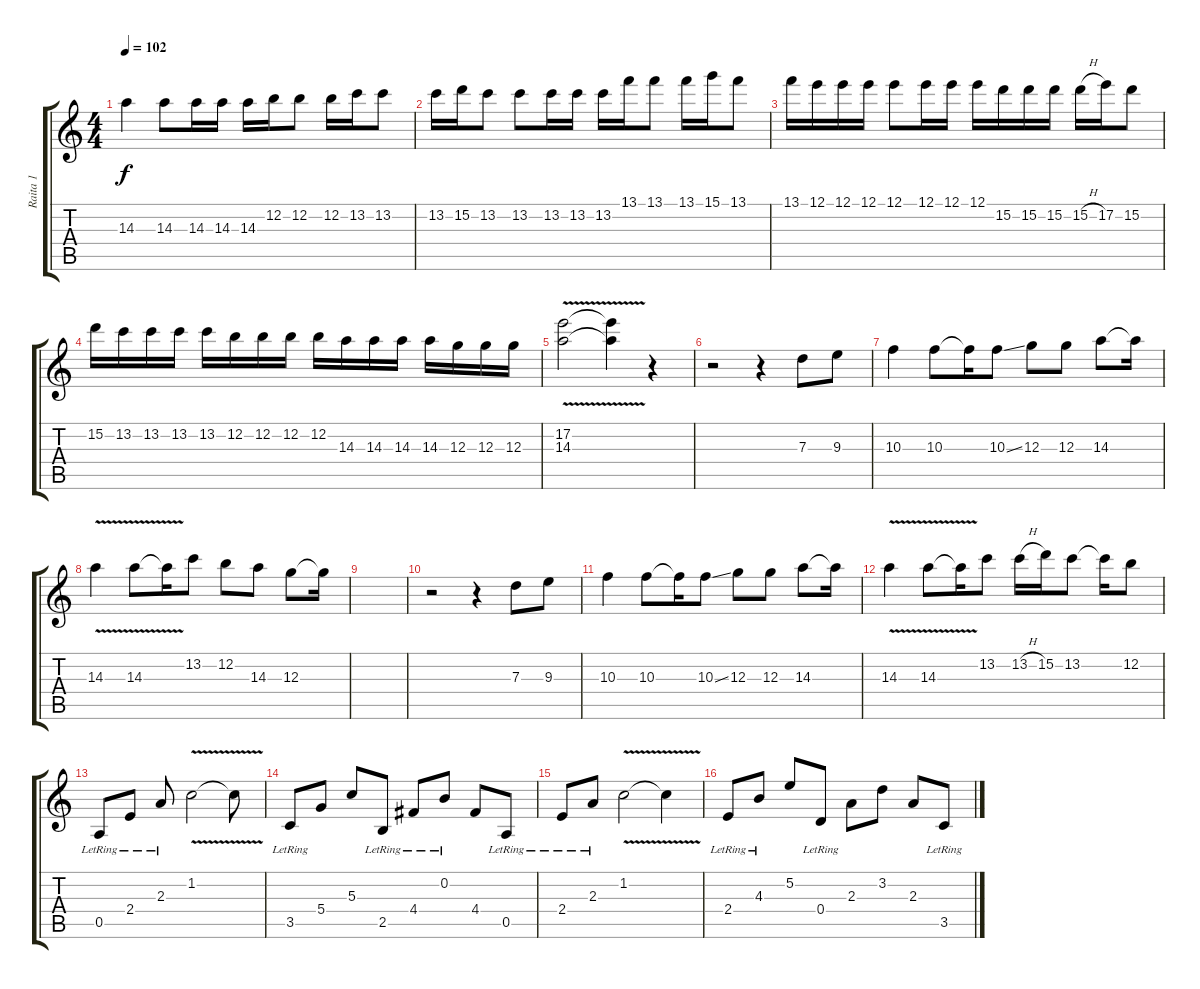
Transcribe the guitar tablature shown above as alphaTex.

\track ("Raita 1" "Raita 1") {instrument distortionguitar}
\staff {score tabs}
\tuning (E4 B3 G3 D3 A2 E2) {hide}
\ts (4 4)
\tempo 102
\clef g2
\ks c
14.3.4{dy f} 14.3.8 14.3.16 14.3.16 14.3.16 12.2.16 12.2.8 12.2.16 13.2.16 13.2.8 |
13.2.16 15.2.16 13.2.8 13.2.8 13.2.16 13.2.16 13.2.16 13.1.16 13.1.8 13.1.16 15.1.16 13.1.8 |
13.1.16 12.1.16 12.1.16 12.1.16 12.1.8 12.1.16 12.1.16 12.1.16 15.2.16 15.2.16 15.2.16 15.2{h}.16 17.2.16 15.2.8 |
15.2.16 13.2.16 13.2.16 13.2.16 13.2.16 12.2.16 12.2.16 12.2.16 12.2.16 14.3.16 14.3.16 14.3.16 14.3.16 12.3.16 12.3.16 12.3.16 |
(17.2{v} 14.3{v}).2 (17.2{t} 14.3{t}).4 r.4 |
r.2 r.4 7.3.8 9.3.8 |
10.3.4 10.3.8 10.3{t}.16 10.3{ss}.8 12.3.8 12.3.8 14.3.8 14.3{t}.16 |
14.3{v}.4 14.3{v}.8 14.3{t}.16 13.2.8 12.2.8 14.3.8 12.3.8 12.3{t}.16 |
|
r.2 r.4 7.3.8 9.3.8 |
10.3.4 10.3.8 10.3{t}.16 10.3{ss}.8 12.3.8 12.3.8 14.3.8 14.3{t}.16 |
14.3{v}.4 14.3{v}.8 14.3{t}.16 13.2.8 13.2{h}.16 15.2.16 13.2.8 13.2{t}.16 12.2.8 |
0.5{lr}.8{instrument electricguitarjazz} 2.4{lr}.8 2.3{lr}.8 1.2{v}.2 1.2{t}.8 |
3.5{lr}.8 5.4.8 5.3.8 2.5{lr}.8 4.4{lr}.8 0.2{lr}.8 4.4.8 0.5{lr}.8 |
2.4{lr}.8 2.3{lr}.8 1.2{v}.2 1.2{t}.4 |
2.4{lr}.8 4.3{lr}.8 5.2.8 0.4{lr}.8 2.3.8 3.2.8 2.3.8 3.5{lr}.8
